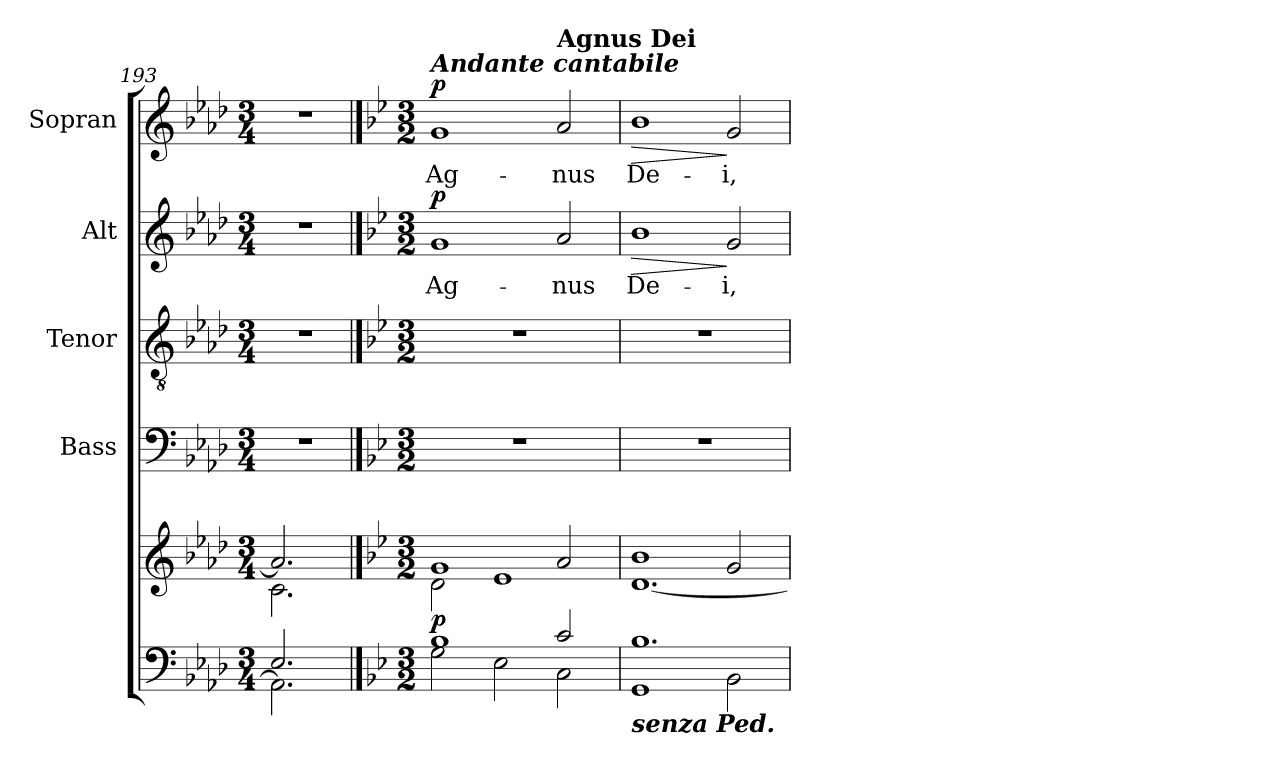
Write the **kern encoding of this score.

**kern	**kern	**dynam	**kern	**kern	**kern	**text	**dynam	**kern	**text	**dynam
*part5	*part5	*part5	*part4	*part3	*part2	*part2	*part2	*part1	*part1	*part1
*staff6	*staff5	*staff5/6	*staff4	*staff3	*staff2	*staff2	*staff2	*staff1	*staff1	*staff1
*	*	*	*I"Bass	*I"Tenor	*I"Alt	*	*	*I"Sopran	*	*
*	*	*	*I'B.	*I'T.	*I'A.	*	*	*I'S.	*	*
*clefF4	*clefG2	*	*clefF4	*clefGv2	*clefG2	*	*	*clefG2	*	*
*k[b-e-a-d-]	*k[b-e-a-d-]	*	*k[b-e-a-d-]	*k[b-e-a-d-]	*k[b-e-a-d-]	*	*	*k[b-e-a-d-]	*	*
*A-:	*A-:	*	*A-:	*A-:	*A-:	*	*	*A-:	*	*
*M3/4	*M3/4	*	*M3/4	*M3/4	*M3/4	*	*	*M3/4	*	*
=193	=193	=193	=193	=193	=193	=193	=193	=193	=193	=193
*^	*^	*	*	*	*	*	*	*	*	*
2.E-/	2.AA-\]	2.a-/]	2.c\	.	2.r	2.r	2.r	.	.	2.r	.	.
!!LO:LB:g=z
==194	==194	==194	==194	==194	==194	==194	==194	==194	==194	==194	==194	==194
*k[b-e-]	*	*k[b-e-]	*	*	*k[b-e-]	*k[b-e-]	*k[b-e-]	*	*	*k[b-e-]	*	*
*B-:	*	*B-:	*	*	*B-:	*B-:	*B-:	*	*	*B-:	*	*
*M3/2	*	*M3/2	*	*	*M3/2	*M3/2	*M3/2	*	*	*M3/2	*	*
!	!	!	!	!	!	!	!	!	!	!LO:TX:a:Bi:t=Andante cantabile	!	!
!	!	!	!	!LO:DY:b	!	!	!	!LO:LY:b	!LO:DY:a	!	!LO:LY:b	!LO:DY:a
1B-	2G\	1g	2d\	p	1.r	1.r	1g	Ag-	p	1g	Ag-	p
.	2E-\	.	1e-	.	.	.	.	.	.	.	.	.
!	!	!	!	!	!	!	!	!	!	!LO:TX:a:B:t=Agnus Dei	!	!
!	!	!	!	!	!	!	!	!LO:LY:b	!	!	!LO:LY:b	!
2c/	2C\	2a/	.	.	.	.	2a/	-nus	.	2a/	-nus	.
=195	=195	=195	=195	=195	=195	=195	=195	=195	=195	=195	=195	=195
!LO:TX:b:Bi:t=senza Ped.	!	!	!	!	!	!	!	!	!	!	!	!
!	!	!	!	!	!	!	!	!LO:LY:b	!LO:HP:b	!	!LO:LY:b	!LO:HP:b
1.B-	1GG	1b-	[<1.d	.	1.r	1.r	1b-	De-	>	1b-	De-	>
!	!	!	!	!	!	!	!	!LO:LY:b	!	!	!LO:LY:b	!
.	2BB-\	2g/	.	.	.	.	2g/	-i,	]	2g/	-i,	]
*v	*v	*	*	*	*	*	*	*	*	*	*	*
*	*v	*v	*	*	*	*	*	*	*	*	*
=	=	=	=	=	=	=	=	=	=	=
*-	*-	*-	*-	*-	*-	*-	*-	*-	*-	*-
